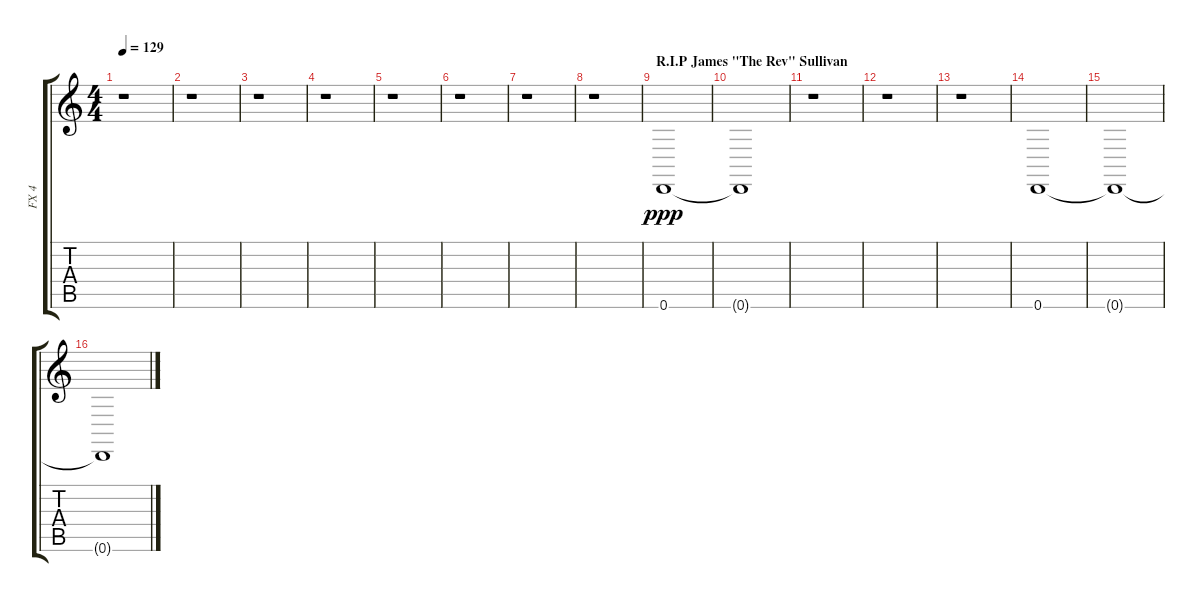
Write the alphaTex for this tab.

\track ("FX 4" "FX 4") {instrument steeldrums}
\staff {score tabs}
\tuning (E4 B3 G3 D3 A2 D2) {hide}
\ts (4 4)
\tempo 129
\clef g2
\ks c
r.1{dy f} |
r.1 |
r.1 |
r.1 |
r.1 |
r.1 |
r.1 |
r.1 |
\section ("" "R.I.P James \"The Rev\" Sullivan")
0.6.1{dy ppp} |
0.6{t}.1 |
r.1 |
r.1 |
r.1 |
0.6.1 |
0.6{t}.1 |
0.6{t}.1
